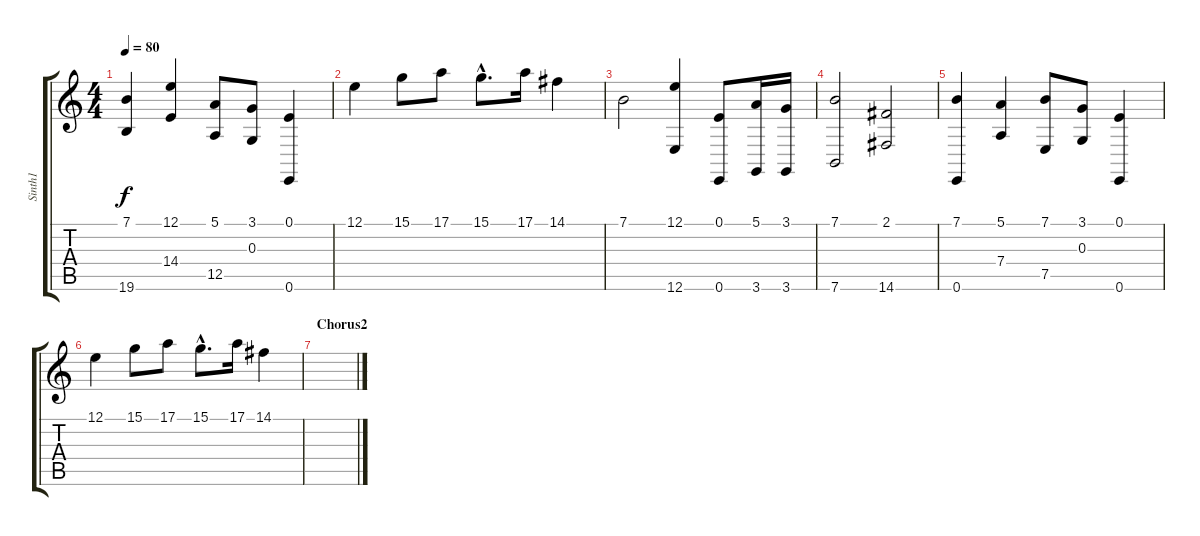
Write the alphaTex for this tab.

\track ("Sinth1" "Sinth1") {instrument stringensemble1}
\staff {score tabs}
\tuning (E4 B3 G3 D3 A2 E2) {hide}
\ts (4 4)
\tempo 80
\clef g2
\ks c
(7.1 19.6).4{dy f} (12.1 14.4).4 (5.1 12.5).8 (3.1 0.3).8 (0.1 0.6).4 |
12.1.4 15.1.8 17.1.8 15.1{hac}.8{d} 17.1.16 14.1.4 |
7.1.2 (12.1 12.6).4 (0.1 0.6).8 (5.1 3.6).16 (3.1 3.6).16 |
(7.1 7.6).2 (2.1 14.6).2 |
(7.1 0.6).4 (5.1 7.4).4 (7.1 7.5).8 (3.1 0.3).8 (0.1 0.6).4 |
12.1.4 15.1.8 17.1.8 15.1{hac}.8{d} 17.1.16 14.1.4 |
\section ("" "Chorus2")
